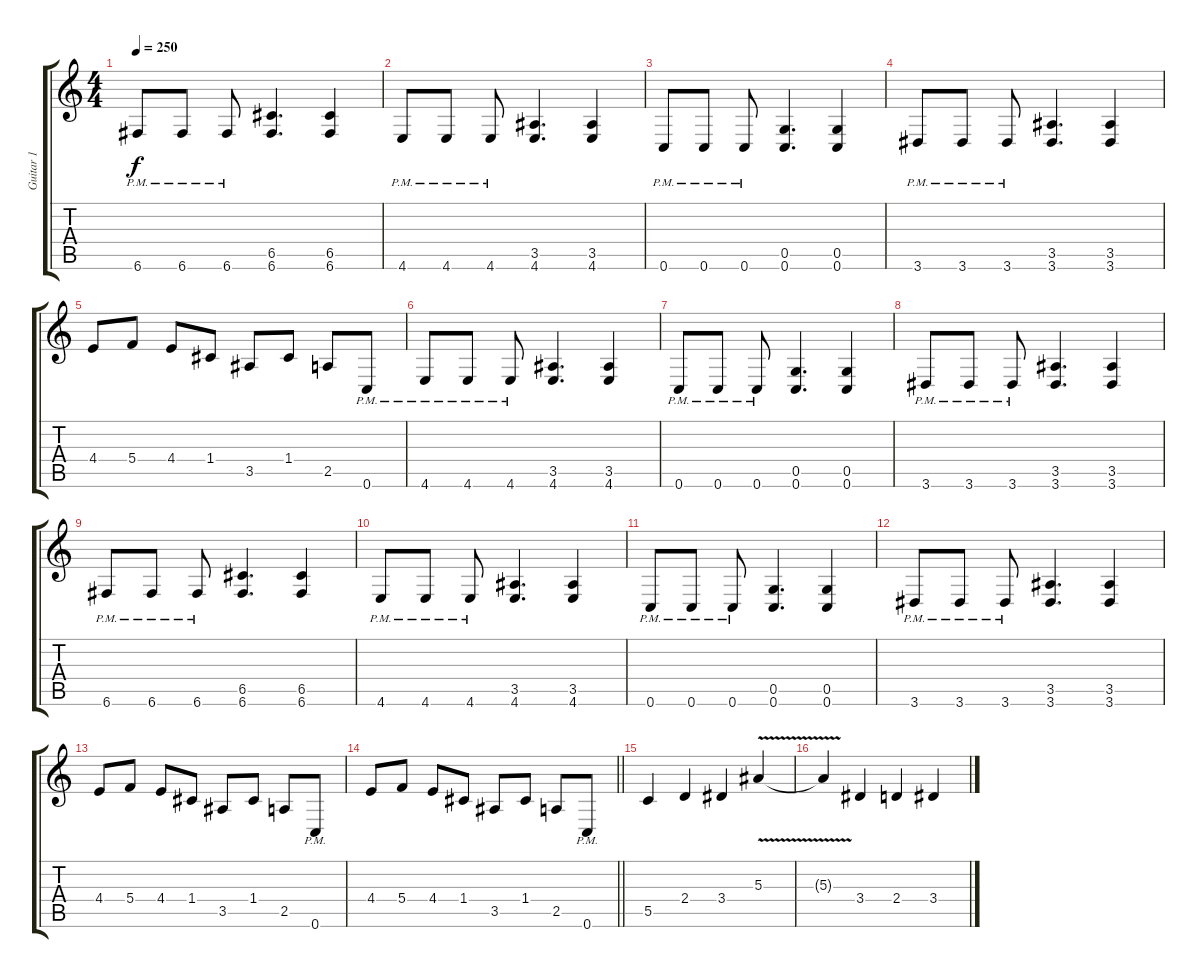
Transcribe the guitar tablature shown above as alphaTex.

\track ("Guitar 1" "Guitar 1") {instrument distortionguitar}
\staff {score tabs}
\tuning (D4 A3 F3 C3 G2 C2) {hide}
\ts (4 4)
\tempo 250
\clef g2
\ks c
6.6{pm}.8{dy f} 6.6{pm}.8 6.6{pm}.8 (6.5 6.6).4{d} (6.5 6.6).4 |
4.6{pm}.8 4.6{pm}.8 4.6{pm}.8 (3.5 4.6).4{d} (3.5 4.6).4 |
0.6{pm}.8 0.6{pm}.8 0.6{pm}.8 (0.5 0.6).4{d} (0.5 0.6).4 |
3.6{pm}.8 3.6{pm}.8 3.6{pm}.8 (3.5 3.6).4{d} (3.5 3.6).4 |
4.4.8 5.4.8 4.4.8 1.4.8 3.5.8 1.4.8 2.5.8 0.6{pm}.8 |
4.6{pm}.8 4.6{pm}.8 4.6{pm}.8 (3.5 4.6).4{d} (3.5 4.6).4 |
0.6{pm}.8 0.6{pm}.8 0.6{pm}.8 (0.5 0.6).4{d} (0.5 0.6).4 |
3.6{pm}.8 3.6{pm}.8 3.6{pm}.8 (3.5 3.6).4{d} (3.5 3.6).4 |
6.6{pm}.8 6.6{pm}.8 6.6{pm}.8 (6.5 6.6).4{d} (6.5 6.6).4 |
4.6{pm}.8 4.6{pm}.8 4.6{pm}.8 (3.5 4.6).4{d} (3.5 4.6).4 |
0.6{pm}.8 0.6{pm}.8 0.6{pm}.8 (0.5 0.6).4{d} (0.5 0.6).4 |
3.6{pm}.8 3.6{pm}.8 3.6{pm}.8 (3.5 3.6).4{d} (3.5 3.6).4 |
4.4.8 5.4.8 4.4.8 1.4.8 3.5.8 1.4.8 2.5.8 0.6{pm}.8 |
\barLineRight lightlight
4.4.8 5.4.8 4.4.8 1.4.8 3.5.8 1.4.8 2.5.8 0.6{pm}.8 |
5.5.4 2.4.4 3.4.4 5.3{v}.4 |
5.3{t}.4 3.4.4 2.4.4 3.4.4
